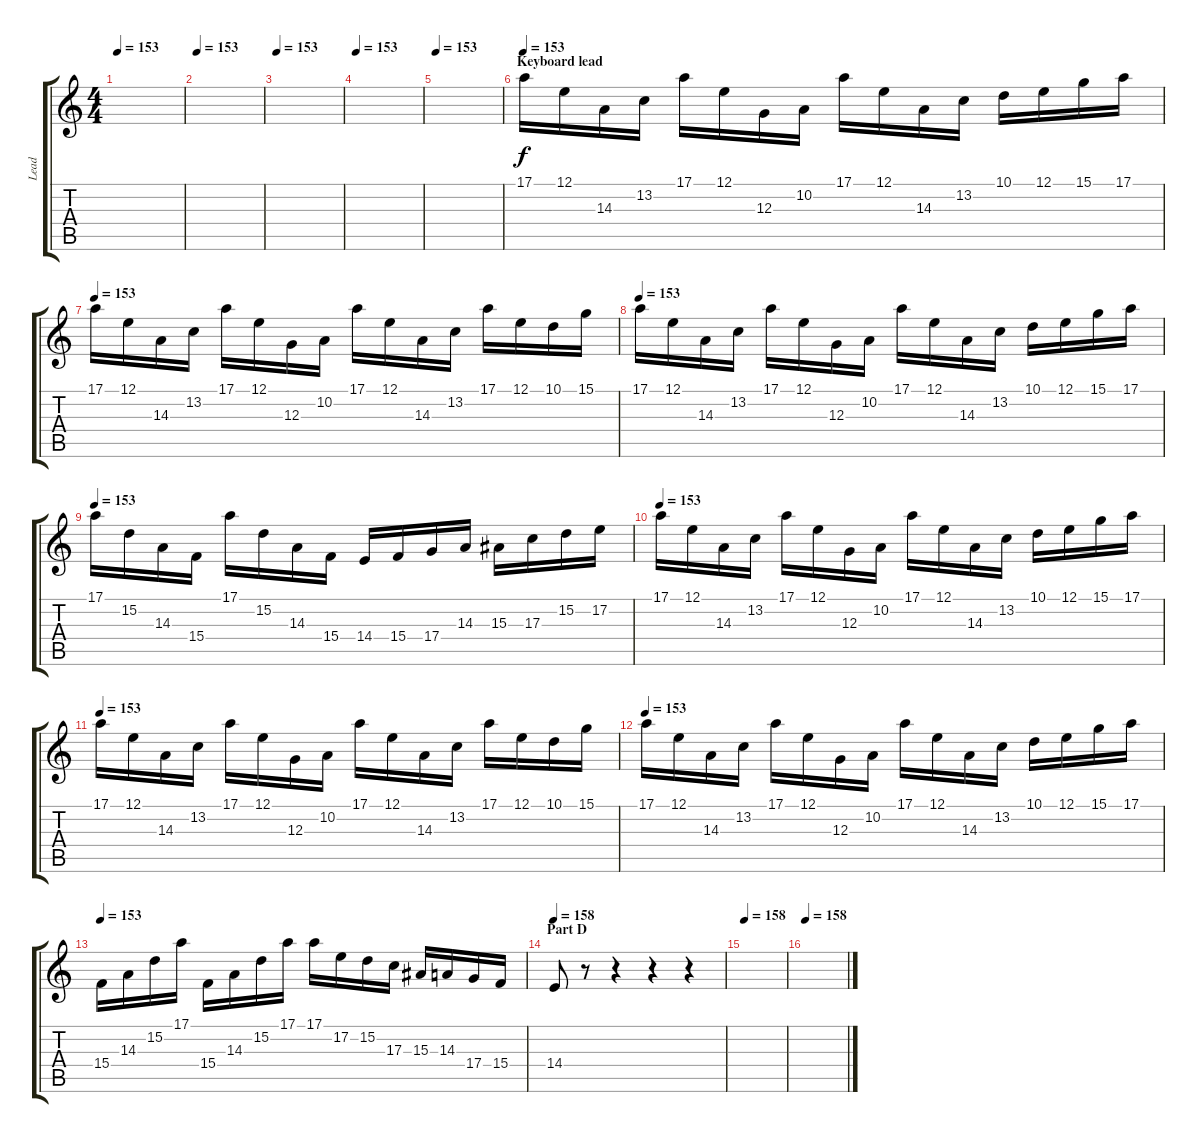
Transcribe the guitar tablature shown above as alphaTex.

\track ("Lead" "Lead") {instrument acousticgrandpiano}
\staff {score tabs}
\tuning (E4 B3 G3 D3 A2 E2) {hide}
\ts (4 4)
\tempo 153
\clef g2
\ks c
|
\tempo 153
|
\tempo 153
|
\tempo 153
|
\tempo 153
|
\section ("" "Keyboard lead ")
\tempo 153
17.1.16{balance 8 instrument lead4chiff} 12.1.16 14.3.16 13.2.16 17.1.16 12.1.16 12.3.16 10.2.16 17.1.16 12.1.16 14.3.16 13.2.16 10.1.16 12.1.16 15.1.16 17.1.16 |
\tempo 153
17.1.16{balance 8 instrument lead4chiff} 12.1.16 14.3.16 13.2.16 17.1.16 12.1.16 12.3.16 10.2.16 17.1.16 12.1.16 14.3.16 13.2.16 17.1.16 12.1.16 10.1.16 15.1.16 |
\tempo 153
17.1.16{balance 8 instrument lead4chiff} 12.1.16 14.3.16 13.2.16 17.1.16 12.1.16 12.3.16 10.2.16 17.1.16 12.1.16 14.3.16 13.2.16 10.1.16 12.1.16 15.1.16 17.1.16 |
\tempo 153
17.1.16{balance 8 instrument lead4chiff} 15.2.16 14.3.16 15.4.16 17.1.16 15.2.16 14.3.16 15.4.16 14.4.16 15.4.16 17.4.16 14.3.16 15.3.16 17.3.16 15.2.16 17.2.16 |
\tempo 153
17.1.16{balance 8 instrument lead4chiff} 12.1.16 14.3.16 13.2.16 17.1.16 12.1.16 12.3.16 10.2.16 17.1.16 12.1.16 14.3.16 13.2.16 10.1.16 12.1.16 15.1.16 17.1.16 |
\tempo 153
17.1.16{balance 8 instrument lead4chiff} 12.1.16 14.3.16 13.2.16 17.1.16 12.1.16 12.3.16 10.2.16 17.1.16 12.1.16 14.3.16 13.2.16 17.1.16 12.1.16 10.1.16 15.1.16 |
\tempo 153
17.1.16{balance 8 instrument lead4chiff} 12.1.16 14.3.16 13.2.16 17.1.16 12.1.16 12.3.16 10.2.16 17.1.16 12.1.16 14.3.16 13.2.16 10.1.16 12.1.16 15.1.16 17.1.16 |
\tempo 153
15.4.16{balance 8 instrument lead4chiff} 14.3.16 15.2.16 17.1.16 15.4.16 14.3.16 15.2.16 17.1.16 17.1.16 17.2.16 15.2.16 17.3.16 15.3.16 14.3.16 17.4.16 15.4.16 |
\section ("" "Part D")
\tempo 158
14.4.8{balance 8 instrument lead4chiff} r.8 r.4 r.4 r.4 |
\tempo 158
|
\tempo 158
